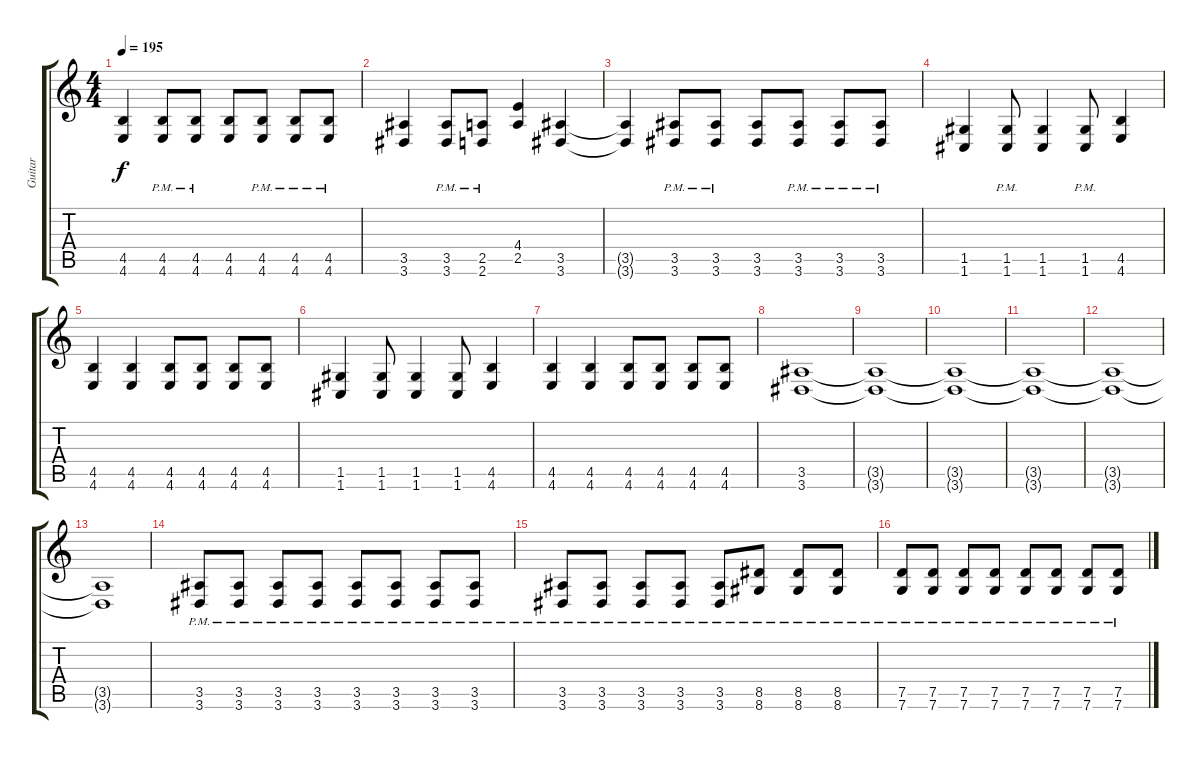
\track ("Guitar" "Guitar") {instrument distortionguitar}
\staff {score tabs}
\tuning (D4 A3 F3 C3 G2 C2) {hide}
\ts (4 4)
\tempo 195
\clef g2
\ks c
(4.5{t} 4.6{t}).4{dy f} (4.5{pm} 4.6{pm}).8 (4.5{pm} 4.6{pm}).8 (4.5 4.6).8 (4.5{pm} 4.6{pm}).8 (4.5{pm} 4.6{pm}).8 (4.5{pm} 4.6{pm}).8 |
(3.5 3.6).4 (3.5{pm} 3.6{pm}).8 (2.5{pm} 2.6{pm}).8 (4.4 2.5).4 (3.5 3.6).4 |
(3.5{t} 3.6{t}).4 (3.5{pm} 3.6{pm}).8 (3.5{pm} 3.6{pm}).8 (3.5 3.6).8 (3.5{pm} 3.6{pm}).8 (3.5{pm} 3.6{pm}).8 (3.5{pm} 3.6{pm}).8 |
(1.5 1.6).4 (1.5{pm} 1.6{pm}).8 (1.5 1.6).4 (1.5{pm} 1.6{pm}).8 (4.5 4.6).4 |
(4.5 4.6).4 (4.5 4.6).4 (4.5 4.6).8 (4.5 4.6).8 (4.5 4.6).8 (4.5 4.6).8 |
(1.5 1.6).4 (1.5 1.6).8 (1.5 1.6).4 (1.5 1.6).8 (4.5 4.6).4 |
(4.5 4.6).4 (4.5 4.6).4 (4.5 4.6).8 (4.5 4.6).8 (4.5 4.6).8 (4.5 4.6).8 |
(3.5 3.6).1 |
(3.5{t} 3.6{t}).1 |
(3.5{t} 3.6{t}).1 |
(3.5{t} 3.6{t}).1 |
(3.5{t} 3.6{t}).1 |
(3.5{t} 3.6{t}).1 |
(3.5{pm} 3.6{pm}).8 (3.5{pm} 3.6{pm}).8 (3.5{pm} 3.6{pm}).8 (3.5{pm} 3.6{pm}).8 (3.5{pm} 3.6{pm}).8 (3.5{pm} 3.6{pm}).8 (3.5{pm} 3.6{pm}).8 (3.5{pm} 3.6{pm}).8 |
(3.5{pm} 3.6{pm}).8 (3.5{pm} 3.6{pm}).8 (3.5{pm} 3.6{pm}).8 (3.5{pm} 3.6{pm}).8 (3.5{pm} 3.6{pm}).8 (8.5{pm} 8.6{pm}).8 (8.5{pm} 8.6{pm}).8 (8.5{pm} 8.6{pm}).8 |
(7.5{pm} 7.6{pm}).8 (7.5{pm} 7.6{pm}).8 (7.5{pm} 7.6{pm}).8 (7.5{pm} 7.6{pm}).8 (7.5{pm} 7.6{pm}).8 (7.5{pm} 7.6{pm}).8 (7.5{pm} 7.6{pm}).8 (7.5{pm} 7.6{pm}).8
